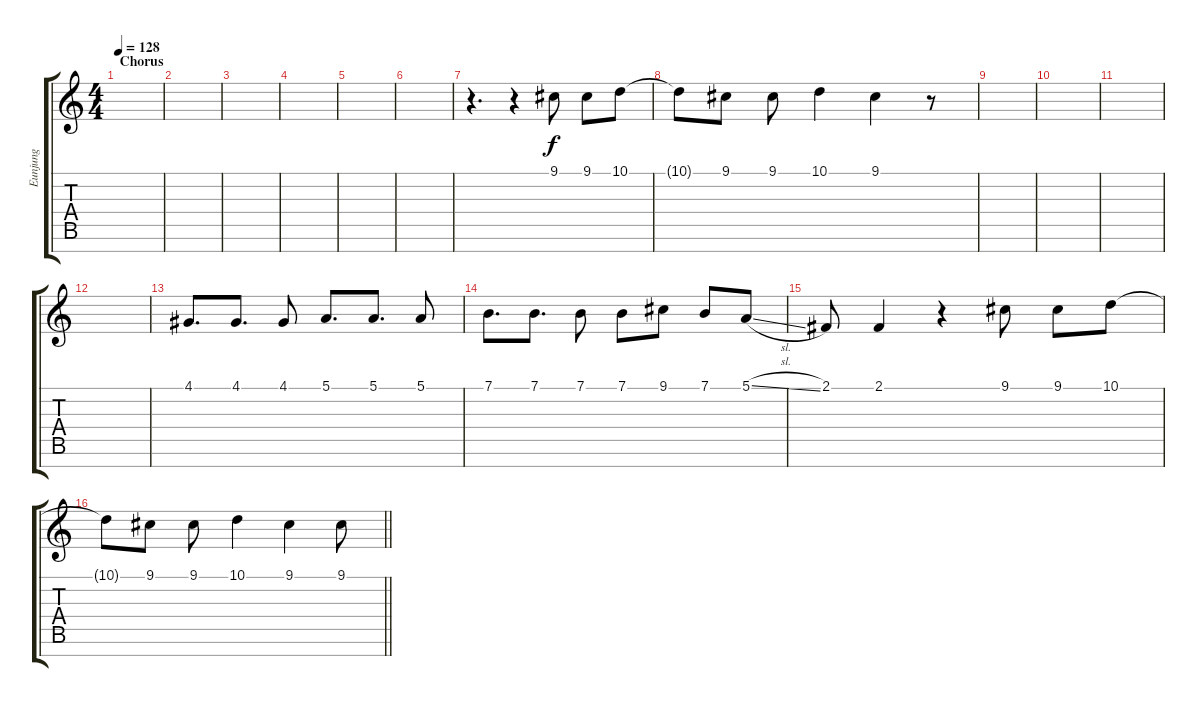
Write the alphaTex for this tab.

\track ("Eunjung" "Eunjung") {instrument flute}
\staff {score tabs}
\tuning (E4 B3 G3 D3 A2 E2 B1) {hide}
\ts (4 4)
\section ("" "Chorus")
\tempo 128
\clef g2
\ks c
|
|
|
|
|
|
r.4{d} r.4 9.1.8 9.1.8 10.1.8 |
10.1{t}.8 9.1.8 9.1.8 10.1.4 9.1.4 r.8 |
|
|
|
|
4.1.8{d} 4.1.8{d} 4.1.8 5.1.8{d} 5.1.8{d} 5.1.8 |
7.1.8{d} 7.1.8{d} 7.1.8 7.1.8 9.1.8 7.1.8 5.1{sl}.8 |
2.1.8 2.1.4 r.4 9.1.8 9.1.8 10.1.8 |
\barLineRight lightlight
10.1{t}.8 9.1.8 9.1.8 10.1.4 9.1.4 9.1.8
